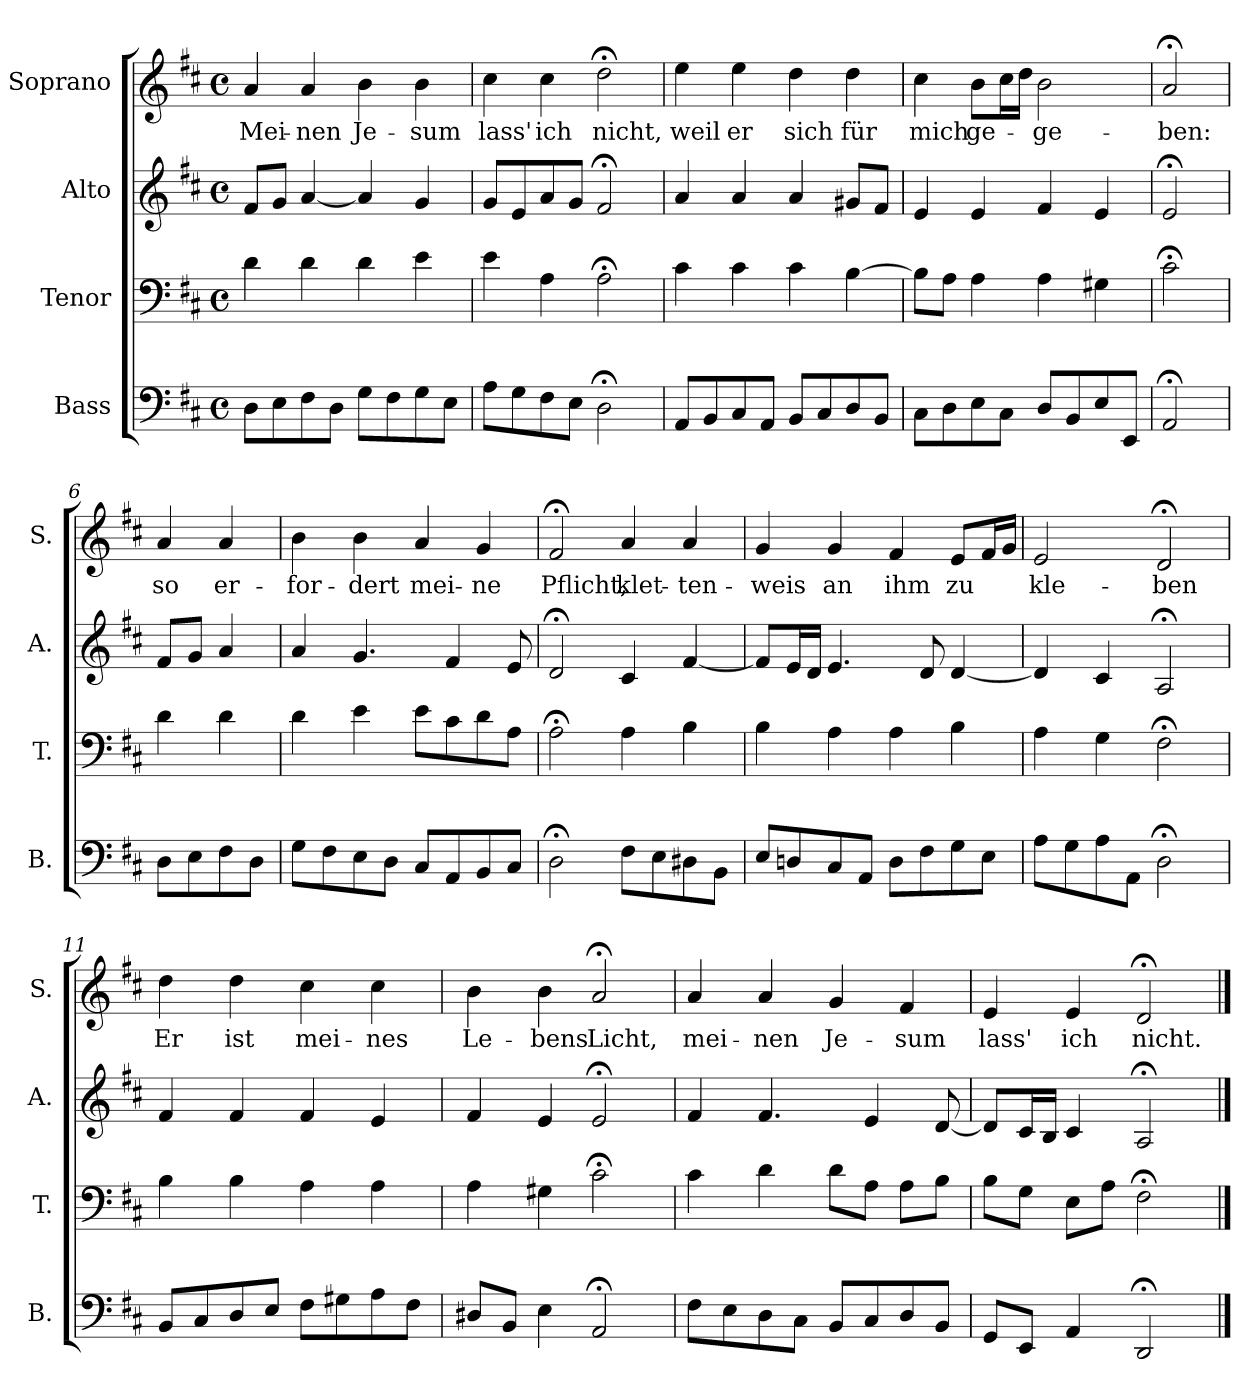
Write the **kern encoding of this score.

**kern	**kern	**kern	**kern	**text
*part4	*part3	*part2	*part1	*part1
*staff4	*staff3	*staff2	*staff1	*staff1
*I"Bass	*I"Tenor	*I"Alto	*I"Soprano	*
*I'B.	*I'T.	*I'A.	*I'S.	*
*clefF4	*clefF4	*clefG2	*clefG2	*
*k[f#c#]	*k[f#c#]	*k[f#c#]	*k[f#c#]	*
*D:	*D:	*D:	*D:	*
*M4/4	*M4/4	*M4/4	*M4/4	*
*met(c)	*met(c)	*met(c)	*met(c)	*
=1	=1	=1	=1	=1
!	!	!	!	!LO:LY:b
8D\L	4d\	8f#/L	4a/	Mei-
8E\	.	8g/J	.	.
!	!	!	!	!LO:LY:b
8F#\	4d\	[4a/	4a/	-nen
8D\J	.	.	.	.
!	!	!	!	!LO:LY:b
8G\L	4d\	4a/]	4b\	Je-
8F#\	.	.	.	.
!	!	!	!	!LO:LY:b
8G\	4e\	4g/	4b\	-sum
8E\J	.	.	.	.
=2	=2	=2	=2	=2
!	!	!	!	!LO:LY:b
8A\L	4e\	8g/L	4cc#\	lass'
8G\	.	8e/	.	.
!	!	!	!	!LO:LY:b
8F#\	4A\	8a/	4cc#\	ich
8E\J	.	8g/J	.	.
!	!	!	!	!LO:LY:b
2D;<\	2A;<\	2f#;</	2dd;<\	nicht,
=3	=3	=3	=3	=3
!	!	!	!	!LO:LY:b
8AA/L	4c#\	4a/	4ee\	weil
8BB/	.	.	.	.
!	!	!	!	!LO:LY:b
8C#/	4c#\	4a/	4ee\	er
8AA/J	.	.	.	.
!	!	!	!	!LO:LY:b
8BB/L	4c#\	4a/	4dd\	sich
8C#/	.	.	.	.
!	!	!	!	!LO:LY:b
8D/	[4B\	8g#X/L	4dd\	für
8BB/J	.	8f#/J	.	.
=4	=4	=4	=4	=4
!	!	!	!	!LO:LY:b
8C#\L	8B\L]	4e/	4cc#\	mich
8D\	8A\J	.	.	.
!	!	!	!	!LO:LY:b
8E\	4A\	4e/	8b\L	ge-
8C#\J	.	.	16cc#\L	.
.	.	.	16dd\JJ	.
!	!	!	!	!LO:LY:b
8D/L	4A\	4f#/	2b\	-ge-
8BB/	.	.	.	.
8E/	4G#X\	4e/	.	.
8EE/J	.	.	.	.
=5	=5	=5	=5	=5
!	!	!	!	!LO:LY:b
2AA;</	2c#;<\	2e;</	2a;</	-ben:
!!LO:LB:g=z
=6	=6	=6	=6	=6
!	!	!	!	!LO:LY:b
8D\L	4d\	8f#/L	4a/	so
8E\	.	8g/J	.	.
!	!	!	!	!LO:LY:b
8F#\	4d\	4a/	4a/	er-
8D\J	.	.	.	.
=7	=7	=7	=7	=7
!	!	!	!	!LO:LY:b
8G\L	4d\	4a/	4b\	-for-
8F#\	.	.	.	.
!	!	!	!	!LO:LY:b
8E\	4e\	4.g/	4b\	-dert
8D\J	.	.	.	.
!	!	!	!	!LO:LY:b
8C#/L	8e\L	.	4a/	mei-
8AA/	8c#\	4f#/	.	.
!	!	!	!	!LO:LY:b
8BB/	8d\	.	4g/	-ne
8C#/J	8A\J	8e/	.	.
=8	=8	=8	=8	=8
!	!	!	!	!LO:LY:b
2D;<\	2A;<\	2d;</	2f#;</	Pflicht,
!	!	!	!	!LO:LY:b
8F#\L	4A\	4c#/	4a/	klet-
8E\	.	.	.	.
!	!	!	!	!LO:LY:b
8D#X\	4B\	[4f#/	4a/	-ten-
8BB\J	.	.	.	.
=9	=9	=9	=9	=9
!	!	!	!	!LO:LY:b
8E/L	4B\	8f#/L]	4g/	-weis
8Dn/	.	16e/L	.	.
.	.	16d/JJ	.	.
!	!	!	!	!LO:LY:b
8C#/	4A\	4.e/	4g/	an
8AA/J	.	.	.	.
!	!	!	!	!LO:LY:b
8D\L	4A\	.	4f#/	ihm
8F#\	.	8d/	.	.
!	!	!	!	!LO:LY:b
8G\	4B\	[4d/	8e/L	zu
8E\J	.	.	16f#/L	.
.	.	.	16g/JJ	.
=10	=10	=10	=10	=10
!	!	!	!	!LO:LY:b
8A\L	4A\	4d/]	2e/	kle-
8G\	.	.	.	.
8A\	4G\	4c#/	.	.
8AA\J	.	.	.	.
!	!	!	!	!LO:LY:b
2D;<\	2F#;<\	2A;</	2d;</	-ben
!!LO:PB:g=z
=11	=11	=11	=11	=11
!	!	!	!	!LO:LY:b
8BB/L	4B\	4f#/	4dd\	Er
8C#/	.	.	.	.
!	!	!	!	!LO:LY:b
8D/	4B\	4f#/	4dd\	ist
8E/J	.	.	.	.
!	!	!	!	!LO:LY:b
8F#\L	4A\	4f#/	4cc#\	mei-
8G#X\	.	.	.	.
!	!	!	!	!LO:LY:b
8A\	4A\	4e/	4cc#\	-nes
8F#\J	.	.	.	.
=12	=12	=12	=12	=12
!	!	!	!	!LO:LY:b
8D#X/L	4A\	4f#/	4b\	Le-
8BB/J	.	.	.	.
!	!	!	!	!LO:LY:b
4E\	4G#X\	4e/	4b\	-bens
!	!	!	!	!LO:LY:b
2AA;</	2c#;<\	2e;</	2a;</	Licht,
=13	=13	=13	=13	=13
!	!	!	!	!LO:LY:b
8F#\L	4c#\	4f#/	4a/	mei-
8E\	.	.	.	.
!	!	!	!	!LO:LY:b
8D\	4d\	4.f#/	4a/	-nen
8C#\J	.	.	.	.
!	!	!	!	!LO:LY:b
8BB/L	8d\L	.	4g/	Je-
8C#/	8A\J	4e/	.	.
!	!	!	!	!LO:LY:b
8D/	8A\L	.	4f#/	-sum
8BB/J	8B\J	[8d/	.	.
=14	=14	=14	=14	=14
!	!	!	!	!LO:LY:b
8GG/L	8B\L	8d/L]	4e/	lass'
8EE/J	8G\J	16c#/L	.	.
.	.	16B/JJ	.	.
!	!	!	!	!LO:LY:b
4AA/	8E\L	4c#/	4e/	ich
.	8A\J	.	.	.
!	!	!	!	!LO:LY:b
2DD;</	2F#;<\	2A;</	2d;</	nicht.
==	==	==	==	==
*-	*-	*-	*-	*-
